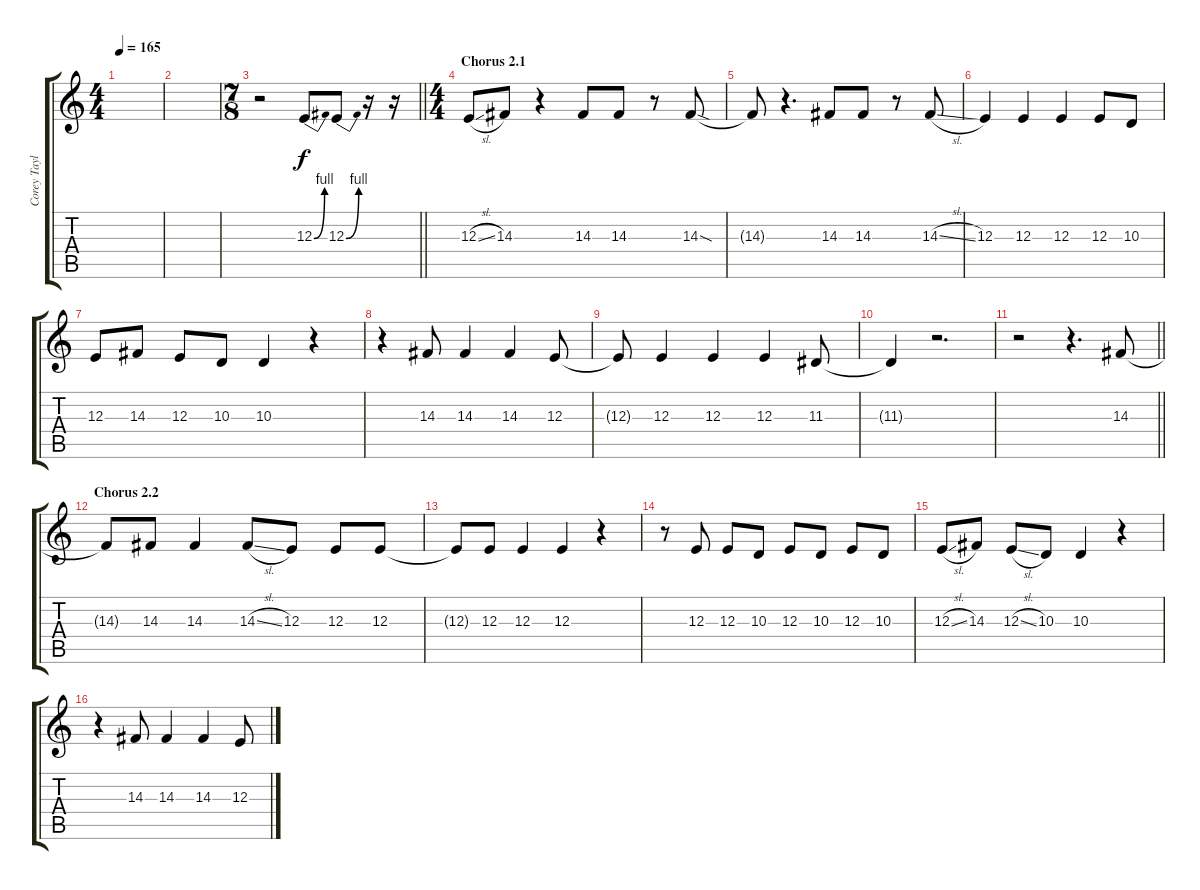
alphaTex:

\track ("Corey Taylor" "Corey Tayl") {instrument lead2sawtooth}
\staff {score tabs}
\tuning (Db4 Ab3 E3 B2 Gb2 B1) {hide}
\ts (4 4)
\tempo 165
\clef g2
\ks c
|
|
\ts (7 8)
\barLineRight lightlight
r.2 12.3{be (bend 0 0 60 4)}.8 12.3{be (bend 0 0 60 4)}.8 r.16 r.16 |
\ts (4 4)
\section ("" "Chorus 2.1")
12.3{sl}.8 14.3.8 r.4 14.3.8 14.3.8 r.8 14.3{sod}.8 |
14.3{t}.8 r.4{d} 14.3.8 14.3.8 r.8 14.3{sl}.8 |
12.3.4 12.3.4 12.3.4 12.3.8 10.3.8 |
12.3.8 14.3.8 12.3.8 10.3.8 10.3.4 r.4 |
r.4 14.3.8 14.3.4 14.3.4 12.3.8 |
12.3{t}.8 12.3.4 12.3.4 12.3.4 11.3.8 |
11.3{t}.4 r.2{d} |
\barLineRight lightlight
r.2 r.4{d} 14.3.8 |
\section ("" "Chorus 2.2")
14.3{t}.8 14.3.8 14.3.4 14.3{sl}.8 12.3.8 12.3.8 12.3.8 |
12.3{t}.8 12.3.8 12.3.4 12.3.4 r.4 |
r.8 12.3.8 12.3.8 10.3.8 12.3.8 10.3.8 12.3.8 10.3.8 |
12.3{sl}.8 14.3.8 12.3{sl}.8 10.3.8 10.3.4 r.4 |
r.4 14.3.8 14.3.4 14.3.4 12.3.8
